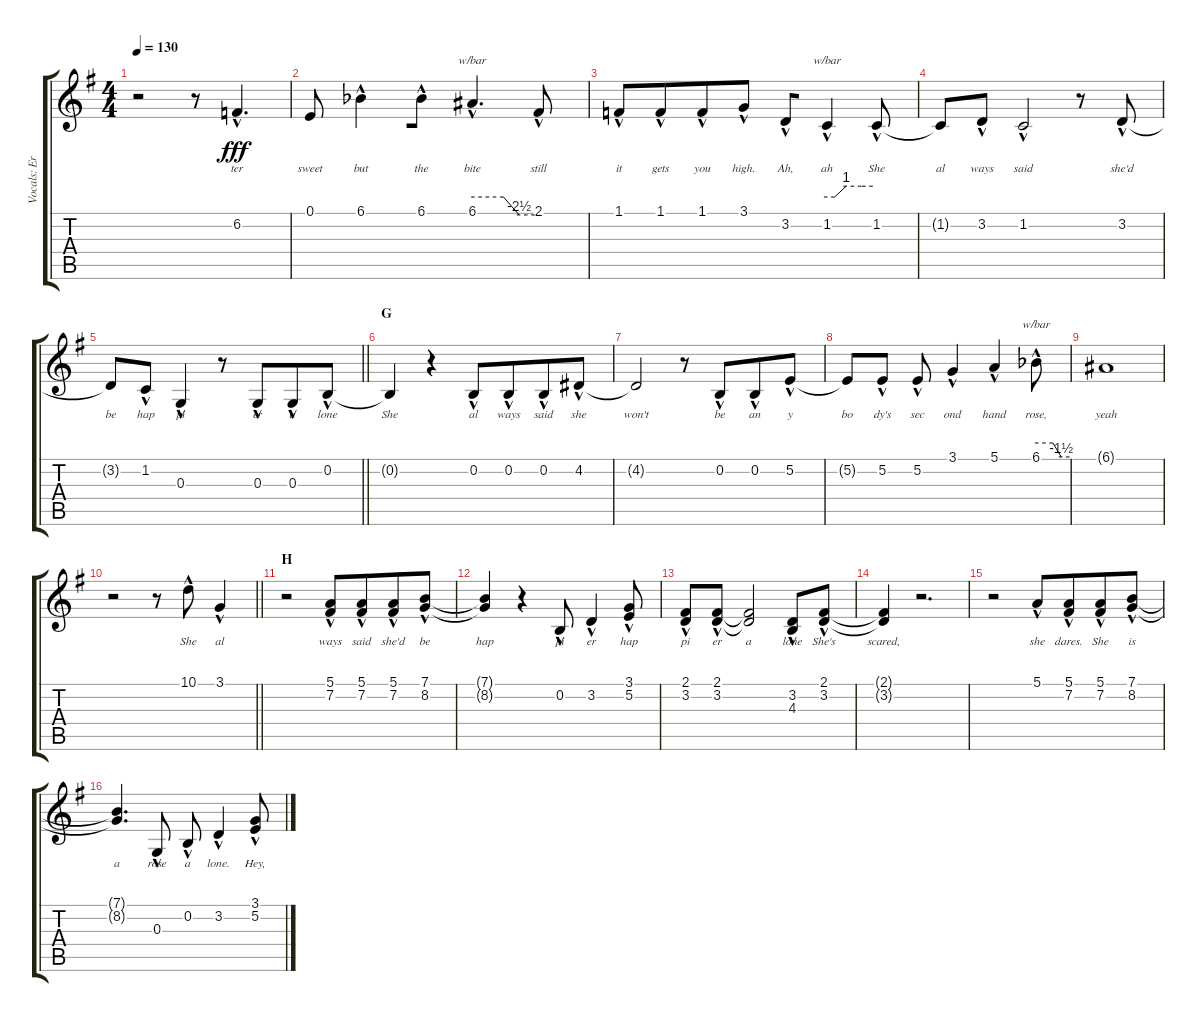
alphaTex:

\track ("Vocals: Eric" "Vocals: Er") {instrument lead2sawtooth}
\staff {score tabs}
\tuning (E4 B3 G3 D3 A2 E2) {hide}
\ts (4 4)
\tempo 130
\clef g2
\ks g
r.2{dy fff} r.8 6.2{hac}.4{d lyrics (0 "ter") lyrics (1 "") lyrics (2 "") lyrics (3 "") lyrics (4 "")} |
0.1.8{lyrics (0 "sweet") lyrics (1 "") lyrics (2 "") lyrics (3 "") lyrics (4 "")} 6.1{hac acc b}.4{lyrics (0 "but") lyrics (1 "") lyrics (2 "") lyrics (3 "") lyrics (4 "") beam merge} 6.1{hac acc b}.8{lyrics (0 "the") lyrics (1 "") lyrics (2 "") lyrics (3 "") lyrics (4 "")} 6.1{hac}.4{d tbe (custom default 0 0 30 0 45 -10 60 -10) lyrics (0 "bite") lyrics (1 "") lyrics (2 "") lyrics (3 "") lyrics (4 "")} 2.1{hac}.8{lyrics (0 "still") lyrics (1 "") lyrics (2 "") lyrics (3 "") lyrics (4 "")} |
1.1{hac}.8{lyrics (0 "it") lyrics (1 "") lyrics (2 "") lyrics (3 "") lyrics (4 "")} 1.1{hac}.8{lyrics (0 "gets") lyrics (1 "") lyrics (2 "") lyrics (3 "") lyrics (4 "") beam merge} 1.1{hac}.8{lyrics (0 "you") lyrics (1 "") lyrics (2 "") lyrics (3 "") lyrics (4 "")} 3.1{hac}.8{lyrics (0 "high.") lyrics (1 "") lyrics (2 "") lyrics (3 "") lyrics (4 "")} 3.2{hac}.8{lyrics (0 "Ah,") lyrics (1 "") lyrics (2 "") lyrics (3 "") lyrics (4 "") beam merge} 1.2{hac}.4{tbe (custom default 0 0 10 0 25 4 45 4 60 4) lyrics (0 "ah") lyrics (1 "") lyrics (2 "") lyrics (3 "") lyrics (4 "")} 1.2{hac}.8{lyrics (0 "She") lyrics (1 "") lyrics (2 "") lyrics (3 "") lyrics (4 "")} |
1.2{t}.8{lyrics (0 "al") lyrics (1 "") lyrics (2 "") lyrics (3 "") lyrics (4 "")} 3.2{hac}.8{lyrics (0 "ways") lyrics (1 "") lyrics (2 "") lyrics (3 "") lyrics (4 "")} 1.2{hac}.2{lyrics (0 "said") lyrics (1 "") lyrics (2 "") lyrics (3 "") lyrics (4 "")} r.8 3.2{hac}.8{lyrics (0 "she'd") lyrics (1 "") lyrics (2 "") lyrics (3 "") lyrics (4 "")} |
\barLineRight lightlight
3.2{t}.8{lyrics (0 "be") lyrics (1 "") lyrics (2 "") lyrics (3 "") lyrics (4 "")} 1.2{hac}.8{lyrics (0 "hap") lyrics (1 "") lyrics (2 "") lyrics (3 "") lyrics (4 "")} 0.3{hac}.4{lyrics (0 "pi") lyrics (1 "") lyrics (2 "") lyrics (3 "") lyrics (4 "")} r.8 0.3{hac}.8{lyrics (0 "er") lyrics (1 "") lyrics (2 "") lyrics (3 "") lyrics (4 "") beam merge} 0.3{hac}.8{lyrics (0 "a") lyrics (1 "") lyrics (2 "") lyrics (3 "") lyrics (4 "")} 0.2{hac}.8{lyrics (0 "lone") lyrics (1 "") lyrics (2 "") lyrics (3 "") lyrics (4 "")} |
\section ("" "G")
0.2{t}.4{lyrics (0 "She") lyrics (1 "") lyrics (2 "") lyrics (3 "") lyrics (4 "")} r.4 0.2{hac}.8{lyrics (0 "al") lyrics (1 "") lyrics (2 "") lyrics (3 "") lyrics (4 "")} 0.2{hac}.8{lyrics (0 "ways") lyrics (1 "") lyrics (2 "") lyrics (3 "") lyrics (4 "") beam merge} 0.2{hac}.8{lyrics (0 "said") lyrics (1 "") lyrics (2 "") lyrics (3 "") lyrics (4 "")} 4.2{hac}.8{lyrics (0 "she") lyrics (1 "") lyrics (2 "") lyrics (3 "") lyrics (4 "")} |
4.2{t}.2{lyrics (0 "won't") lyrics (1 "") lyrics (2 "") lyrics (3 "") lyrics (4 "")} r.8 0.2{hac}.8{lyrics (0 "be") lyrics (1 "") lyrics (2 "") lyrics (3 "") lyrics (4 "") beam merge} 0.2{hac}.8{lyrics (0 "an") lyrics (1 "") lyrics (2 "") lyrics (3 "") lyrics (4 "")} 5.2{hac}.8{lyrics (0 "y") lyrics (1 "") lyrics (2 "") lyrics (3 "") lyrics (4 "")} |
5.2{t}.8{lyrics (0 "bo") lyrics (1 "") lyrics (2 "") lyrics (3 "") lyrics (4 "")} 5.2{hac}.8{lyrics (0 "dy's") lyrics (1 "") lyrics (2 "") lyrics (3 "") lyrics (4 "")} 5.2{hac}.8{lyrics (0 "sec") lyrics (1 "") lyrics (2 "") lyrics (3 "") lyrics (4 "")} 3.1{hac}.4{lyrics (0 "ond") lyrics (1 "") lyrics (2 "") lyrics (3 "") lyrics (4 "")} 5.1{hac}.4{lyrics (0 "hand") lyrics (1 "") lyrics (2 "") lyrics (3 "") lyrics (4 "")} 6.1{hac acc b}.8{tbe (custom default 0 0 30 0 45 -6 60 -6) lyrics (0 "rose,") lyrics (1 "") lyrics (2 "") lyrics (3 "") lyrics (4 "")} |
6.1{t}.1{lyrics (0 "yeah") lyrics (1 "") lyrics (2 "") lyrics (3 "") lyrics (4 "")} |
\barLineRight lightlight
r.2 r.8 10.1{hac}.8{lyrics (0 "She") lyrics (1 "") lyrics (2 "") lyrics (3 "") lyrics (4 "")} 3.1{hac}.4{lyrics (0 "al") lyrics (1 "") lyrics (2 "") lyrics (3 "") lyrics (4 "")} |
\section ("" "H")
r.2 (5.1 7.2{hac}).8{lyrics (0 "ways") lyrics (1 "") lyrics (2 "") lyrics (3 "") lyrics (4 "")} (5.1 7.2{hac}).8{lyrics (0 "said") lyrics (1 "") lyrics (2 "") lyrics (3 "") lyrics (4 "") beam merge} (5.1 7.2{hac}).8{lyrics (0 "she'd") lyrics (1 "") lyrics (2 "") lyrics (3 "") lyrics (4 "")} (7.1 8.2{hac}).8{lyrics (0 "be") lyrics (1 "") lyrics (2 "") lyrics (3 "") lyrics (4 "")} |
(7.1{t} 8.2{t}).4{lyrics (0 "hap") lyrics (1 "") lyrics (2 "") lyrics (3 "") lyrics (4 "")} r.4 0.2{hac}.8{lyrics (0 "pi") lyrics (1 "") lyrics (2 "") lyrics (3 "") lyrics (4 "")} 3.2{hac}.4{lyrics (0 "er") lyrics (1 "") lyrics (2 "") lyrics (3 "") lyrics (4 "")} (3.1 5.2{hac}).8{lyrics (0 "hap") lyrics (1 "") lyrics (2 "") lyrics (3 "") lyrics (4 "")} |
(2.1 3.2{hac}).8{lyrics (0 "pi") lyrics (1 "") lyrics (2 "") lyrics (3 "") lyrics (4 "")} (2.1 3.2{hac}).8{lyrics (0 "er") lyrics (1 "") lyrics (2 "") lyrics (3 "") lyrics (4 "")} (2.1{t} 3.2{t}).2{lyrics (0 "a") lyrics (1 "") lyrics (2 "") lyrics (3 "") lyrics (4 "")} (3.2 4.3{hac}).8{lyrics (0 "lone") lyrics (1 "") lyrics (2 "") lyrics (3 "") lyrics (4 "")} (2.1 3.2{hac}).8{lyrics (0 "She's") lyrics (1 "") lyrics (2 "") lyrics (3 "") lyrics (4 "")} |
(2.1{t} 3.2{t}).4{lyrics (0 "scared,") lyrics (1 "") lyrics (2 "") lyrics (3 "") lyrics (4 "")} r.2{d} |
r.2 5.1{hac}.8{lyrics (0 "she") lyrics (1 "") lyrics (2 "") lyrics (3 "") lyrics (4 "")} (5.1 7.2{hac}).8{lyrics (0 "dares.") lyrics (1 "") lyrics (2 "") lyrics (3 "") lyrics (4 "") beam merge} (5.1 7.2{hac}).8{lyrics (0 "She") lyrics (1 "") lyrics (2 "") lyrics (3 "") lyrics (4 "")} (7.1 8.2{hac}).8{lyrics (0 "is") lyrics (1 "") lyrics (2 "") lyrics (3 "") lyrics (4 "")} |
(7.1{t} 8.2{t}).4{d lyrics (0 "a") lyrics (1 "") lyrics (2 "") lyrics (3 "") lyrics (4 "")} 0.3{hac}.8{lyrics (0 "rose") lyrics (1 "") lyrics (2 "") lyrics (3 "") lyrics (4 "")} 0.2{hac}.8{lyrics (0 "a") lyrics (1 "") lyrics (2 "") lyrics (3 "") lyrics (4 "")} 3.2{hac}.4{lyrics (0 "lone.") lyrics (1 "") lyrics (2 "") lyrics (3 "") lyrics (4 "")} (3.1 5.2{hac}).8{lyrics (0 "Hey,") lyrics (1 "") lyrics (2 "") lyrics (3 "") lyrics (4 "")}
